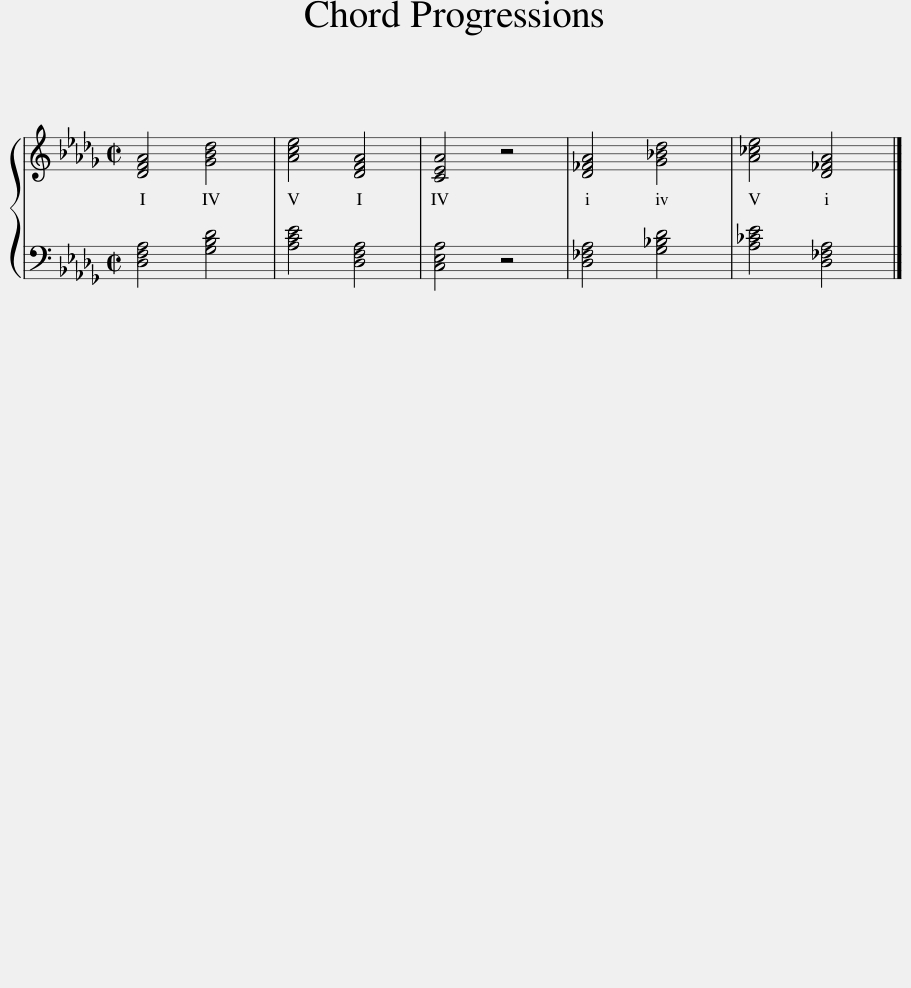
X:1
%%score { 1 | 2 }
L:1/8
M:2/2
I:linebreak $
K:Db
V:1 treble
V:2 bass
V:1
 [DFA]4 [GBd]4 | [Ace]4 [DFA]4 | [CEA]4 z4 | [D_FA]4 [G_Bd]4 | [A_ce]4 [D_FA]4 |] %5
V:2
 [D,F,A,]4 [G,B,D]4 | [A,CE]4 [D,F,A,]4 | [C,E,A,]4 z4 | [D,_F,A,]4 [G,_B,D]4 | [A,_CE]4 [D,_F,A,]4 |] %5
